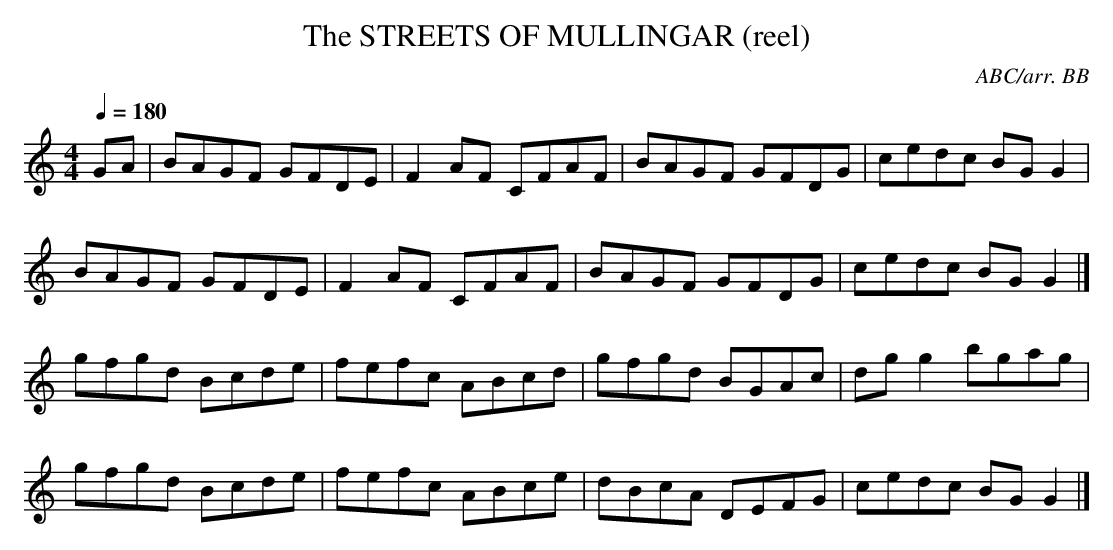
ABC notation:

X:1
T:STREETS OF MULLINGAR (reel), The
C:ABC/arr. BB
it's not indicated as such in source. If you want to hear
what the printed version sounds like, delete the "mix" after
"G".
L:1/8
M:4/4
Q:1/4=180
K:Gmix
GA|BAGF GFDE|F2 AF CFAF|BAGF GFDG|cedc BG G2|
BAGF GFDE|F2 AF CFAF|BAGF GFDG|cedc BG G2|]
gfgd Bcde|fefc ABcd|gfgd BGAc|dgg2 bgag|
gfgd Bcde|fefc ABce|dBcA DEFG|cedc BG G2|]
